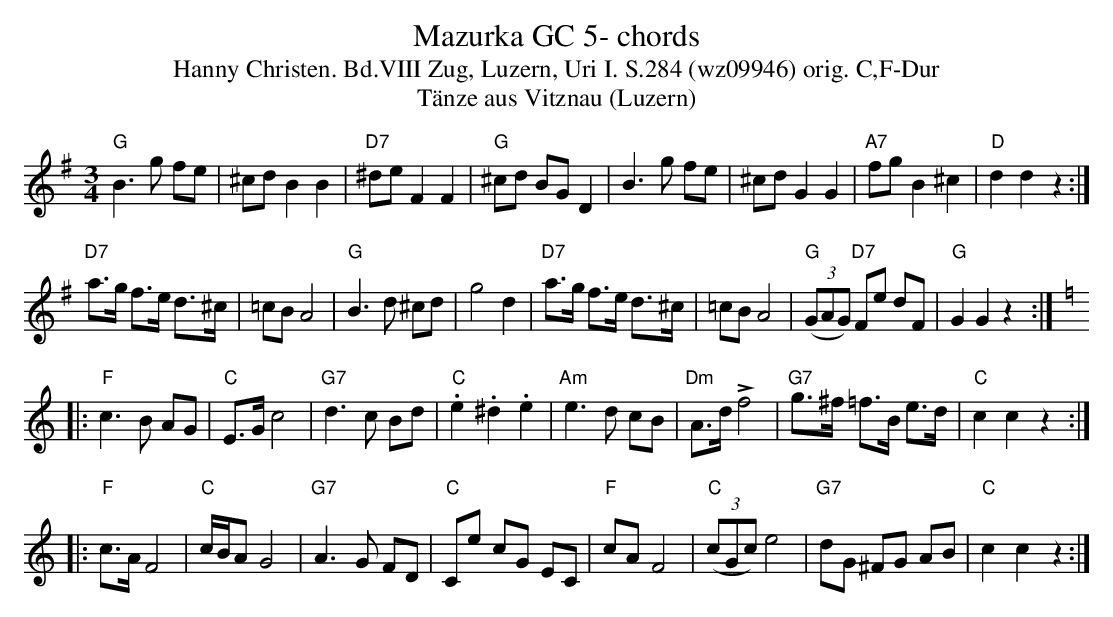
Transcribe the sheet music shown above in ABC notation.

X:1
T:Mazurka GC 5- chords
T:Hanny Christen. Bd.VIII Zug, Luzern, Uri I. S.284 (wz09946) orig. C,F-Dur
T:T\"anze aus Vitznau (Luzern)
M:3/4
L:1/8
K:Gmaj%%MIDI gchordon
"G"B3g fe | ^cd B2B2 | "D7"^de F2F2 | "G"^cd BG D2 | B3g fe | ^cd G2G2 | "A7"fg B2^c2 | "D"d2d2z2 :|
"D7"a>g f>e d>^c | =cB A4 | "G"B3d ^cd | g4d2 | "D7"a>g f>e d>^c | =cB A4 | "G"(3(GAG) "D7"Fe dF | "G"G2G2z2 :: [K:Cmaj]
"F"c3B AG | "C"E>G c4 | "G7"d3c Bd | "C".e2.^d2 .e2 | "Am"e3d cB | "Dm"A>d !>!f4 | "G7"g>^f =f>B e>d | "C"c2c2z2 ::
"F"c>A F4 | "C"c/2B/2A G4 | "G7"A3G FD | "C"Ce cG EC | "F"cA F4 | "C"(3(cGc) e4 | "G7"dG ^FG AB | "C"c2c2z2 :|
